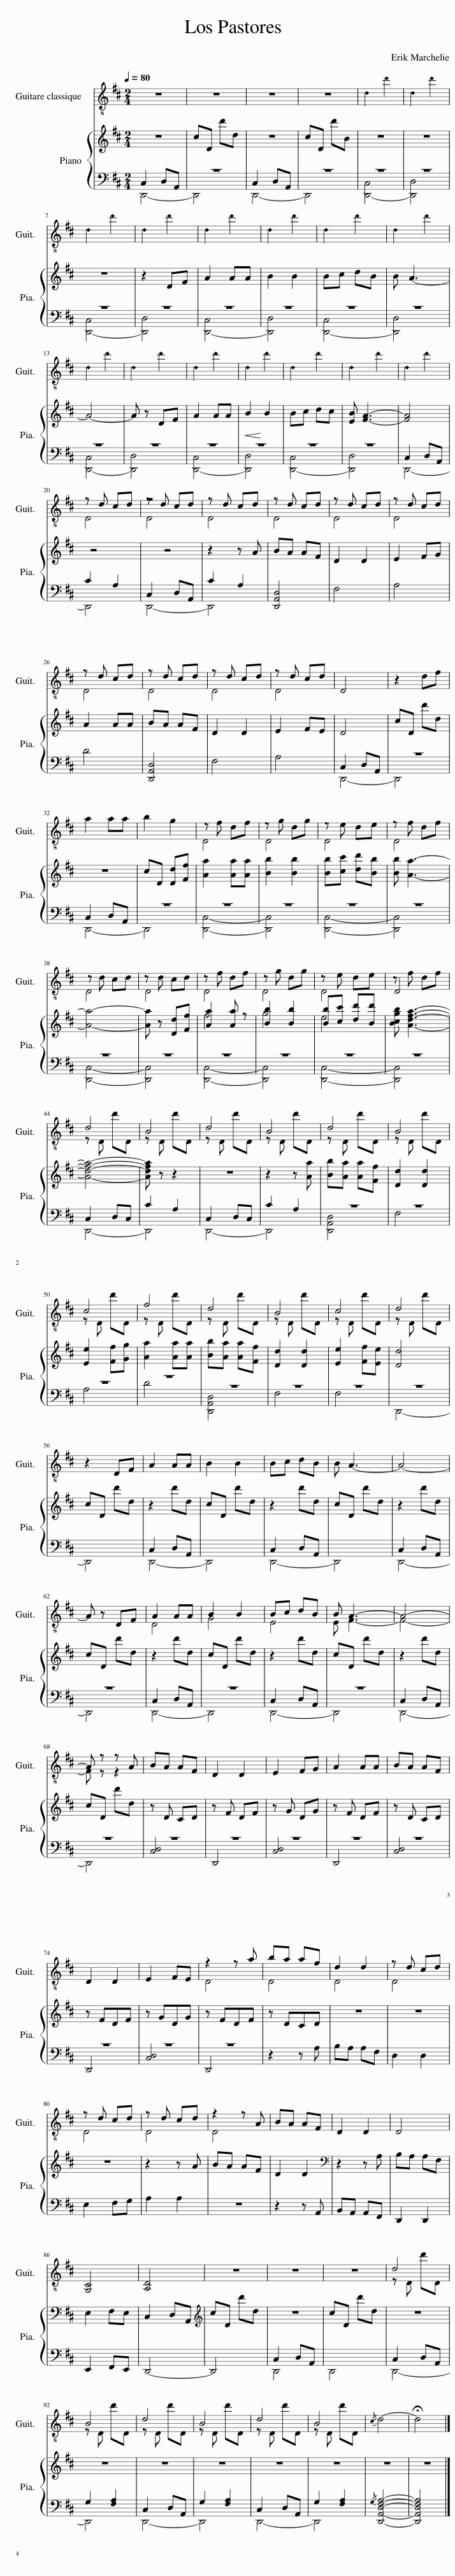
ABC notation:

X:1
%%score ( 1 2 ) { ( 3 6 ) | ( 4 5 ) }
L:1/8
Q:1/4=80
M:2/4
I:linebreak $
K:D
V:1 treble-8
V:2 treble-8
V:3 treble
V:6 treble
V:4 bass
V:5 bass
V:1
 z4 | z4 | z4 | z4 | d2 d'2 | %5
 d2 d'2 |$ d2 d'2 | d2 d'2 | d2 d'2 | d2 d'2 | %10
 d2 d'2 | d2 d'2 |$ d2 d'2 | d2 d'2 | d2 d'2 | %15
 d2 d'2 | d2 d'2 | d2 d'2 | d2 d'2 |$ z d cd | %20
 z d cd | z d cd | z d cd | z d cd | z d cd |$ %25
 z d cd | z d cd | z d cd | z d cd | D4 | %30
 z2 df |$ a2 aa | b2 g2 | D4 | D4 | %35
 D4 | D4 |$ D4 | D4 | D4 | %40
 D4 | D4 | D4 |$ d4 | B4 | %45
 d4 | B4 | d4 | B4 |$ c4 | %50
 f4 | d4 | B4 | c4 | d4 |$ %55
 z2 DF | A2 AA | B2 B2 | Bc dB | B A3- | %60
 A4- |$ A z DF | A2 AA | B2 B2 | Bc dB | %65
 B A3- | A4- |$ A z z A | BA AF | D2 D2 | %70
 E2 FG | A2 AA | BA AF |$ D2 D2 | E2 FE | %75
 z2 z a | ba af | d2 d2 | z d cd |$ z d cd | %80
 z d cd | z2 z A | BA AF | D2 D2 | D4 |$ %85
 [G,C]4 | [A,D]4 | z4 | z4 | z4 | %90
 d4 |$ B4 | d4 | B4 | d4 | %95
 B4 |{/c} d4- | !fermata!d4 |] %98
V:2
 x4 | x4 | x4 | x4 | x4 | %5
 x4 |$ x4 | x4 | x4 | x4 | %10
 x4 | x4 |$ x4 | x4 | x4 | %15
 x4 | x4 | x4 | x4 |$ D4 | %20
 D4 | D4 | D4 | D4 | D4 |$ %25
 D4 | D4 | D4 | D4 | x4 | %30
 x4 |$ x4 | x4 | z f df | z g dg | %35
 z e de | z f df |$ z d cd | z d cd | z f df | %40
 z g dg | z e de | z f df |$ z D d'D | z D d'D | %45
 z D d'D | z D d'D | z D d'D | z D d'D |$ z D d'D | %50
 z D d'D | z D d'D | z D d'D | z D d'D | z D d'D |$ %55
 x4 | x4 | x4 | x4 | x4 | %60
 x4 |$ x4 | D4 | G4 | E4 | %65
 E F3- | F4- |$ F z z2 | x4 | x4 | %70
 x4 | x4 | x4 |$ x4 | x4 | %75
 D4 | D4 | D4 | D4 |$ D4 | %80
 D4 | D4 | x4 | x4 | x4 |$ %85
 x4 | x4 | x4 | x4 | x4 | %90
 z D d'D |$ z D d'D | z D d'D | z D d'D | z D d'D | %95
 z D d'D | x4 | x4 |] %98
V:3
 z4 | cD d'd | z4 | cD d'B | z4 | %5
 z4 |$ z4 | z2 DF | A2 AA | B2 B2 | %10
 Bc dB | B A3- |$ A4- | A z DF | A2 AA | %15
!<(! B2!<)! B2 | Bc dc | [EB] [FA]3- | [FA]4 |$ z4 | %20
 z4 | z2 z A | BA AF | D2 D2 | E2 FG |$ %25
 A2 AA | BA AF | D2 D2 | E2 FE | D4 | %30
 cD d'd |$ z4 | cD [Dd][Ff] | [Aa]2 [Aa][Aa] | [Bb]2 [Bb]2 | %35
 [Bb][cc'] [dd'][Bb] | [Bb] [Aa]3- |$ [Aa]4- | [Aa] z [Dd][Ff] | [Aa]2 [Aa] z | %40
 [Bb]2 [Bb]2 | [Bb][cc'] [dd'][Bd'] | [Bcgb] [Adfa]3- |$ [Adfa]4- | [Adfa] z z2 | %45
 z4 | z2 z [Aa] | [Bb][Aa] [Aa][Ff] | [Dd]2 [Dd]2 |$ [Ee]2 [Ff][Gg] | %50
 [Aa]2 [Aa][Aa] | [Bb][Aa] [Aa][Ff] | [Dd]2 [Dd]2 | [Ee]2 [Ff][Ee] | [Dd]4 |$ %55
 cD d'd | z2 d'd | cD d'd | z2 d'd | cD d'd | %60
 z2 d'd |$ cD d'd | z2 d'd | cD d'd | z2 d'd | %65
 cD d'd | z2 d'd |$ cD d'd | z D CD | z F DF | %70
 z G DG | z F DF | z D CD |$ z FDF | z GDG | %75
 z FDF | z DCD | z4 | z4 |$ z4 | %80
 z2 z A | BA AF | D2 D2 |[K:bass] z2 z A, | B,A, A,F, |$ %85
 E,2 F,E, | C,2 D,A,, |[K:treble] cD d'd | z4 | cD d'd | %90
 z4 |$ z4 | z4 | z4 | z4 | %95
 z4 | z4 | z4 |] %98
V:4
 C,2 D,A,, | z4 | C,2 D,A,, | z4 | z4 | %5
 z4 |$ z4 | z4 | z4 | z4 | %10
 z4 | z4 |$ z4 | z4 | z4 | %15
 z4 | z4 | z4 | C,2 D,A,, |$ C2 A,2 | %20
 C,2 D,A,, | C2 A,2 | [D,,A,,D,]4 | F,4 | A,4 |$ %25
 D4 | [D,,A,,D,]4 | F,4 | A,4 | C,2 D,A,, | %30
 z4 |$ C,2 D,A,, | z4 | z4 | z4 | %35
 z4 | z4 |$ z4 | z4 | z4 | %40
 z4 | z4 | z4 |$ C,2 D,C, | C2 A,2 | %45
 C,2 D,C, | C2 A,2 | z4 | z4 |$ z4 | %50
 z4 | z4 | z4 | z4 | z4 |$ %55
 x4 | C,2 D,A,, | x4 | C,2 D,A,, | x4 | %60
 C,2 D,A,, |$ z4 | C,2 D,A,, | z4 | C,2 D,A,, | %65
 z4 | C,2 D,A,, |$ z4 | z4 | z4 | %70
 z4 | z4 | z4 |$ z4 | z4 | %75
 z4 | z2 z A, | B,A, A,F, | D,2 D,2 |$ E,2 F,G, | %80
 A,2 A,2 | z4 | z2 z A,, | B,,A,, A,,F,, | D,,2 D,,2 |$ %85
 E,,2 F,,E,, | D,,4- | D,,4 | D,,4 | D,,4 | %90
 D,,4- |$ D,,4 | D,,4- | D,,4 | D,,4- | %95
 D,,4 |{/G,} [D,,A,,D,F,A,]4- | [D,,A,,D,F,A,]4 |] %98
V:5
 D,,4- | D,,4 | D,,4- | D,,4 | [D,,-C,]4 | %5
 [D,,D,]4 |$ [D,,-C,]4 | [D,,D,]4 | [D,,-C,]4 | [D,,D,]4 | %10
 [D,,-C,]4 | [D,,D,]4 |$ [D,,-C,]4 | [D,,D,]4 | [D,,-C,]4 | %15
 [D,,D,]4 | [D,,-C,]4 | [D,,D,]4 | D,,4- |$ D,,4 | %20
 D,,4- | D,,4 | x4 | x4 | x4 |$ %25
 x4 | x4 | x4 | x4 | D,,4- | %30
 D,,4 |$ D,,4- | D,,4 | [D,,C,]4- | [D,,C,]4 | %35
 [D,,C,]4- | [D,,C,]4 |$ [D,,C,]4- | [D,,C,]4 | [D,,C,]4- | %40
 [D,,C,]4 | [D,,C,]4- | [D,,C,]4 |$ D,,4- | D,,4 | %45
 D,,4- | D,,4 | [D,,A,,D,]4 | F,4 |$ A,4 | %50
 D4 | [D,,A,,D,]4 | F,4 | F,4 | D,,4- |$ %55
 D,,4 | D,,4- | D,,4 | D,,4- | D,,4 | %60
 D,,4- |$ D,,4 | D,,4- | D,,4 | D,,4- | %65
 D,,4 | D,,4- |$ D,,4 | [C,D,]4 | D,,4 | %70
 [C,D,]4 | D,,4 | [C,D,]4 |$ D,,4 | [C,D,]4 | %75
 D,,4 | x4 | x4 | x4 |$ x4 | %80
 x4 | x4 | x4 | x4 | x4 |$ %85
 x4 | x4 | x4 | C,2 D,A,, | x4 | %90
 C,2 D,A,, |$ G,2 [F,A,]2 | C,2 D,A,, | G,2 [F,A,]2 | C,2 D,A,, | %95
 G,2 [F,A,]2 | x4 | x4 |] %98
V:6
 x4 | x4 | x4 | x4 | x4 | %5
 x4 |$ x4 | x4 | x4 | x4 | %10
 x4 | x4 |$ x4 | x4 | x4 | %15
 x4 | x4 | x4 | x4 |$ x4 | %20
 x4 | x4 | x4 | x4 | x4 |$ %25
 x4 | x4 | x4 | x4 | x4 | %30
 x4 |$ x4 | x4 | x4 | x4 | %35
 x4 | x4 |$ x4 | x4 | f4 | %40
 g4 | e4 | x4 |$ x4 | x4 | %45
 x4 | x4 | x4 | x4 |$ x4 | %50
 x4 | x4 | x4 | x4 | x4 |$ %55
 x4 | x4 | x4 | x4 | x4 | %60
 x4 |$ x4 | x4 | x4 | x4 | %65
 x4 | x4 |$ x4 | x4 | x4 | %70
 x4 | x4 | x4 |$ x4 | x4 | %75
 x4 | x4 | x4 | x4 |$ x4 | %80
 x4 | x4 | x4 |[K:bass] x4 | x4 |$ %85
 x4 | x4 |[K:treble] x4 | x4 | x4 | %90
 x4 |$ x4 | x4 | x4 | x4 | %95
 x4 | x4 | x4 |] %98
